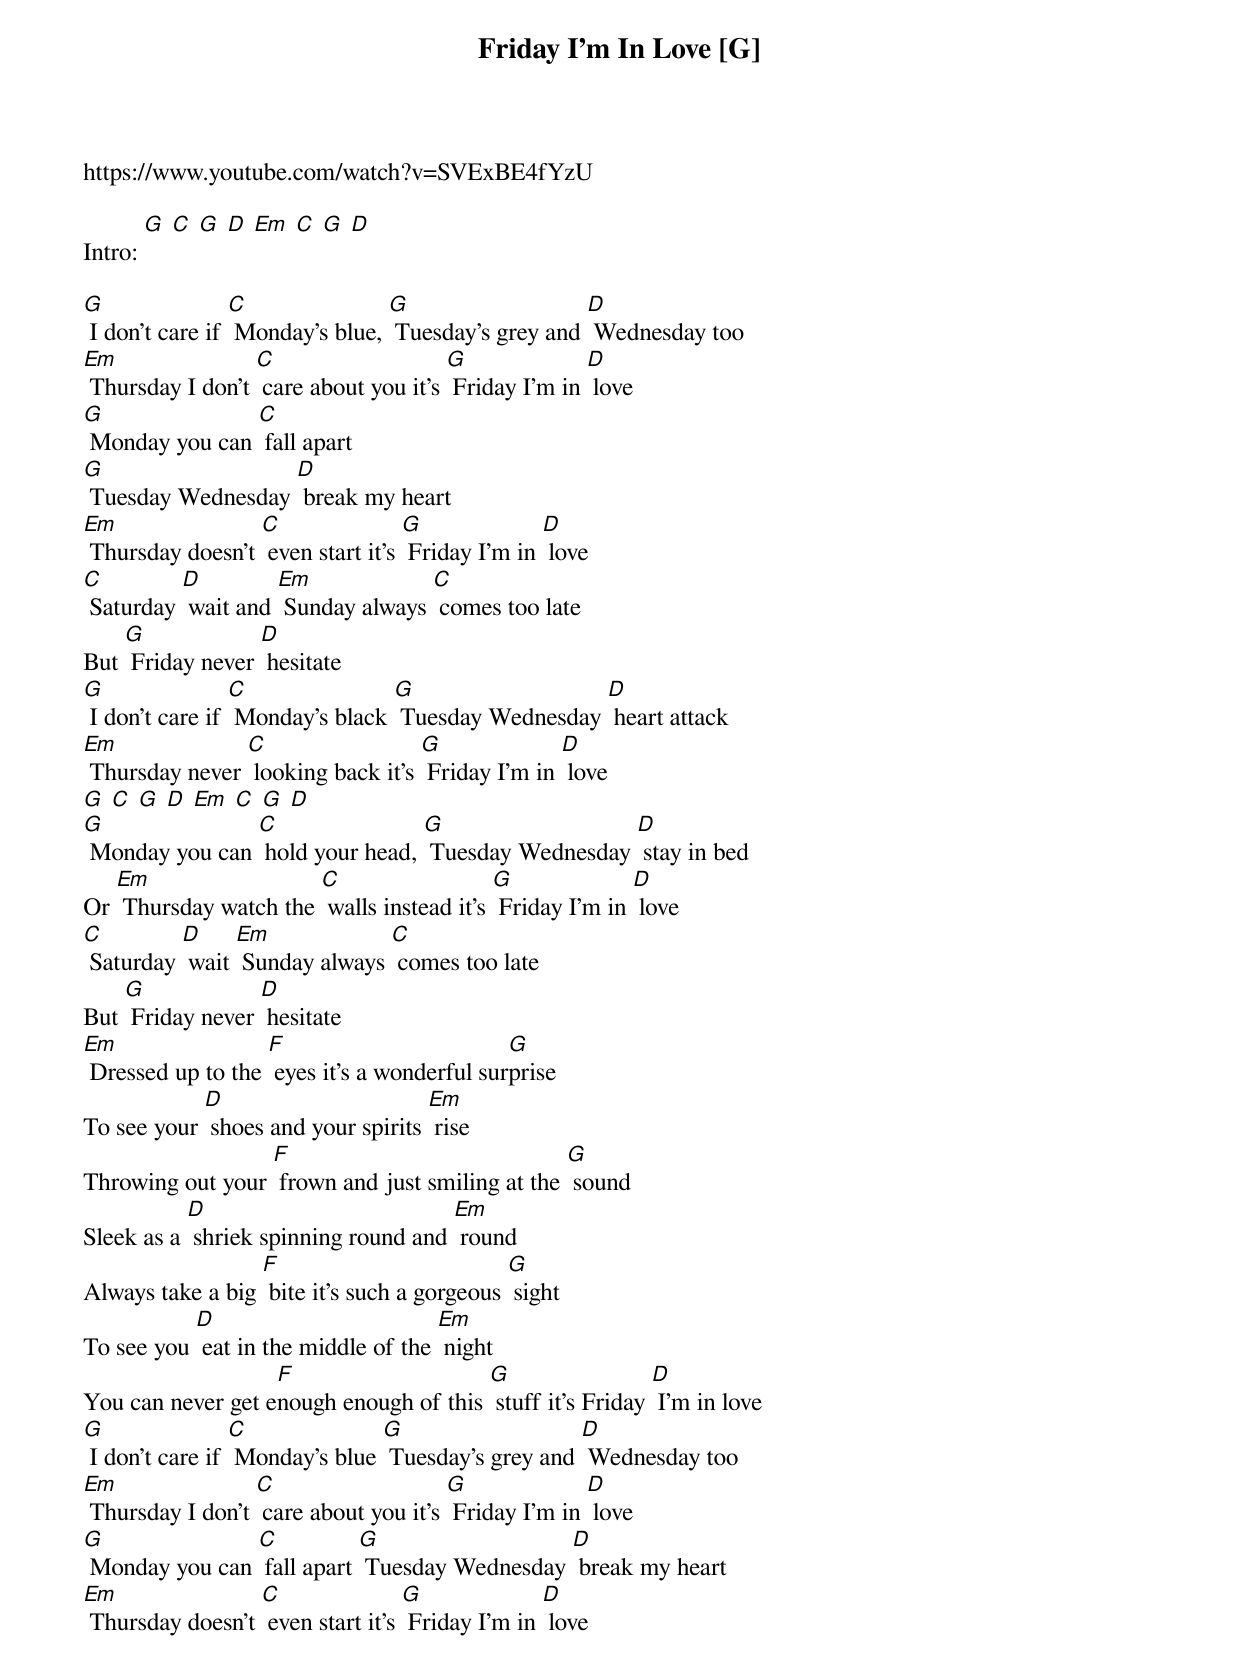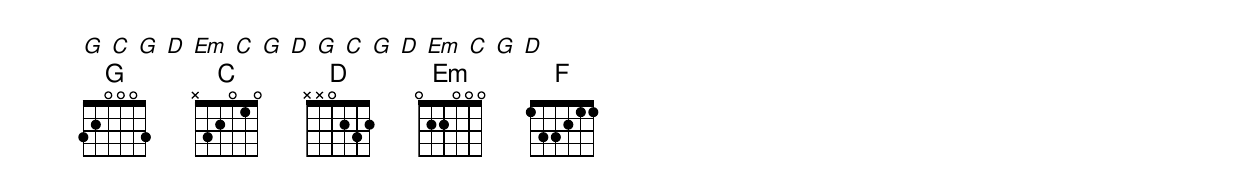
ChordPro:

{t: Friday I'm In Love [G] }
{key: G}
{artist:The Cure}
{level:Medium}

<a href="https://www.youtube.com/watch?v=SVExBE4fYzU" target="_blank">https://www.youtube.com/watch?v=SVExBE4fYzU</a>

Intro: [G] [C] [G] [D] [Em] [C] [G] [D]

[G] I don't care if [C] Monday's blue, [G] Tuesday's grey and [D] Wednesday too
[Em] Thursday I don't [C] care about you it's [G] Friday I'm in [D] love
{c: }
[G] Monday you can [C] fall apart
[G] Tuesday Wednesday [D] break my heart
[Em] Thursday doesn't [C] even start it's [G] Friday I'm in [D] love
{c: }
[C] Saturday [D] wait and [Em] Sunday always [C] comes too late
But [G] Friday never [D] hesitate
{c: }
[G] I don't care if [C] Monday's black [G] Tuesday Wednesday [D] heart attack
[Em] Thursday never [C] looking back it's [G] Friday I'm in [D] love
{c: }
[G] [C] [G] [D] [Em] [C] [G] [D]
{c: }
[G] Monday you can [C] hold your head, [G] Tuesday Wednesday [D] stay in bed
Or [Em] Thursday watch the [C] walls instead it's [G] Friday I'm in [D] love
{c: }
[C] Saturday [D] wait [Em] Sunday always [C] comes too late
But [G] Friday never [D] hesitate
{c: }
[Em] Dressed up to the [F] eyes it's a wonderful sur[G]prise
To see your [D] shoes and your spirits [Em] rise
Throwing out your [F] frown and just smiling at the [G] sound
Sleek as a [D] shriek spinning round and [Em] round
Always take a big [F] bite it's such a gorgeous [G] sight
To see you [D] eat in the middle of the [Em] night
You can never get e[F]nough enough of this [G] stuff it's Friday [D] I'm in love
{c: }
[G] I don't care if [C] Monday's blue [G] Tuesday's grey and [D] Wednesday too
[Em] Thursday I don't [C] care about you it's [G] Friday I'm in [D] love
{c: }
[G] Monday you can [C] fall apart [G] Tuesday Wednesday [D] break my heart
[Em] Thursday doesn't [C] even start it's [G] Friday I'm in [D] love
{c: }
[G] [C] [G] [D] [Em] [C] [G] [D] [G] [C] [G] [D] [Em] [C] [G] [D]
